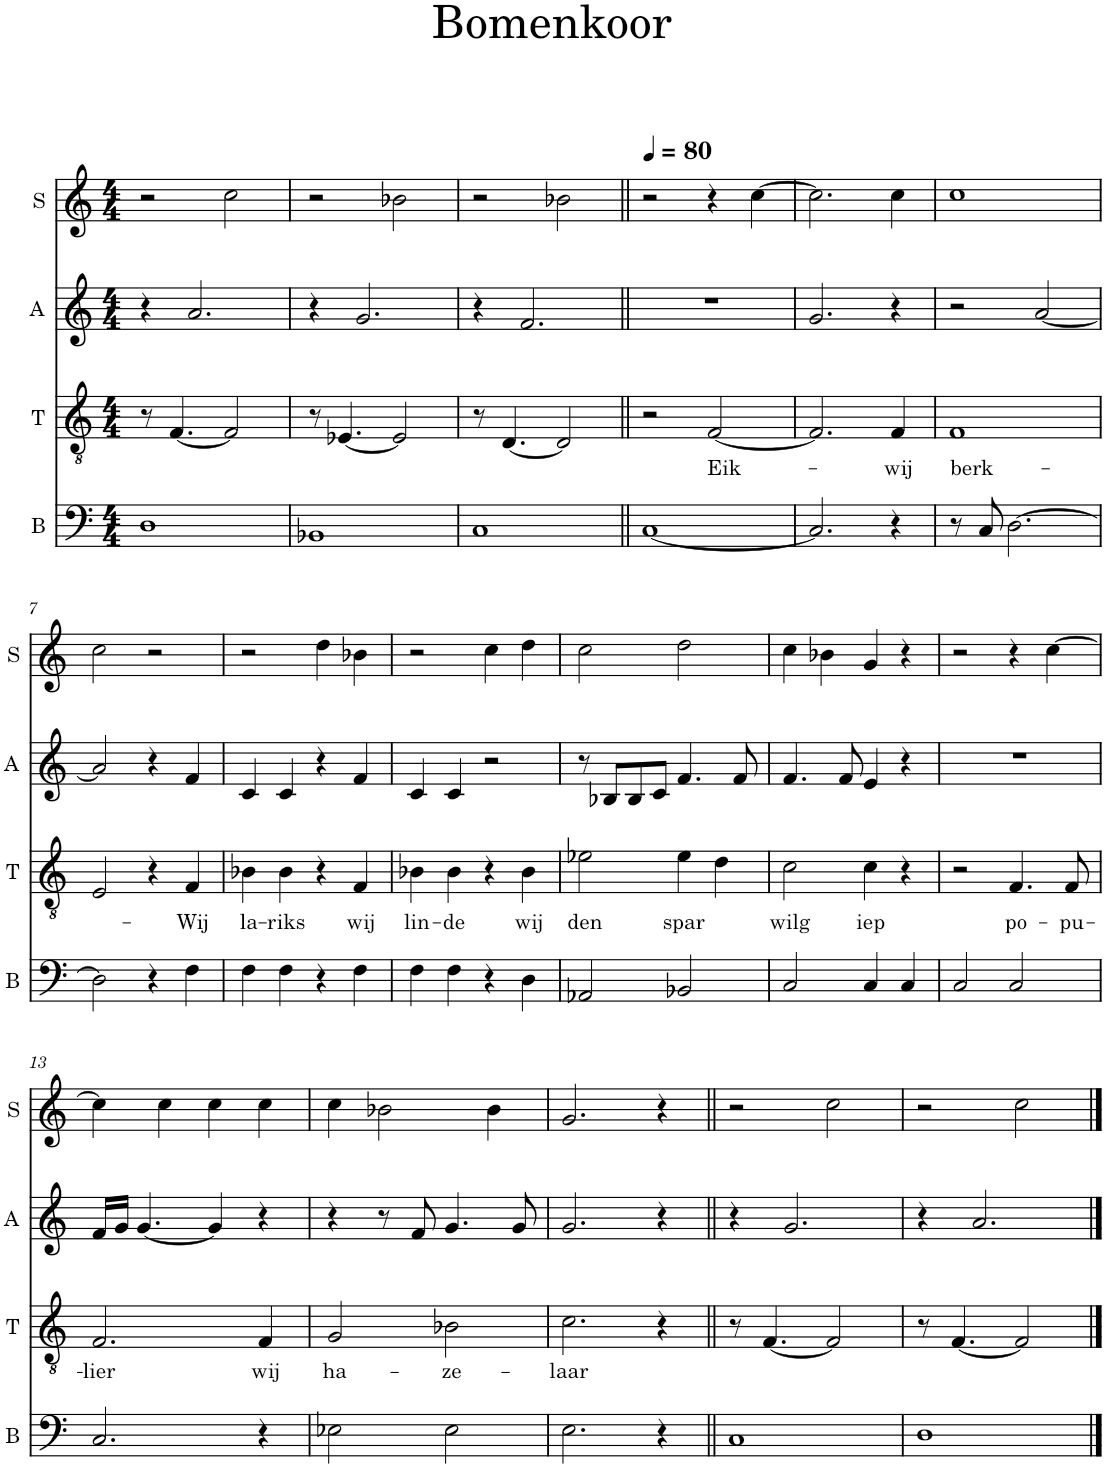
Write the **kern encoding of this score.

**kern	**kern	**text	**kern	**kern
*part4	*part3	*part3	*part2	*part1
*staff4	*staff3	*staff3	*staff2	*staff1
*I"B	*I"T	*	*I"A	*I"S
*I'B	*I'T	*	*I'A	*I'S
*clefF4	*clefGv2	*	*clefG2	*clefG2
*k[]	*k[]	*	*k[]	*k[]
*M4/4	*M4/4	*	*M4/4	*M4/4
=1	=1	=1	=1	=1
1D	8r	.	4r	2r
.	[4.F/	.	.	.
.	.	.	2.a/	.
.	2F/]	.	.	2cc\
=2	=2	=2	=2	=2
1BB-X	8r	.	4r	2r
.	[4.E-X/	.	.	.
.	.	.	2.g/	.
.	2E-/]	.	.	2b-X\
=3	=3	=3	=3	=3
1C	8r	.	4r	2r
.	[4.D/	.	.	.
.	.	.	2.f/	.
.	2D/]	.	.	2b-X\
=4||	=4||	=4||	=4||	=4||
*	*	*	*	*MM80
[1C	2r	.	1r	2r
!	!	!LO:LY:b	!	!
.	[2F/	Eik-	.	4r
.	.	.	.	[4cc\
=5	=5	=5	=5	=5
2.C/]	2.F/]	.	2.g/	2.cc\]
!	!	!LO:LY:b	!	!
4r	4F/	-wij	4r	4cc\
=6	=6	=6	=6	=6
!	!	!LO:LY:b	!	!
8r	1F	berk-	2r	1cc
8C/	.	.	.	.
[2.D\	.	.	.	.
.	.	.	[2a/	.
!!LO:LB:g=z
=7	=7	=7	=7	=7
2D\]	2E/	.	2a/]	2cc\
4r	4r	.	4r	2r
!	!	!LO:LY:b	!	!
4F\	4F/	-Wij	4f/	.
=8	=8	=8	=8	=8
!	!	!LO:LY:b	!	!
4F\	4B-X\	la-	4c/	2r
!	!	!LO:LY:b	!	!
4F\	4B-\	-riks	4c/	.
4r	4r	.	4r	4dd\
!	!	!LO:LY:b	!	!
4F\	4F/	wij	4f/	4b-X\
=9	=9	=9	=9	=9
!	!	!LO:LY:b	!	!
4F\	4B-X\	lin-	4c/	2r
!	!	!LO:LY:b	!	!
4F\	4B-\	-de	4c/	.
4r	4r	.	2r	4cc\
!	!	!LO:LY:b	!	!
4D\	4B-\	wij	.	4dd\
=10	=10	=10	=10	=10
!	!	!LO:LY:b	!	!
2AA-X/	2e-X\	den	8r	2cc\
.	.	.	8B-X/L	.
.	.	.	8B-/	.
.	.	.	8c/J	.
!	!	!LO:LY:b	!	!
2BB-X/	4e-\	spar	4.f/	2dd\
.	4d\	.	.	.
.	.	.	8f/	.
=11	=11	=11	=11	=11
!	!	!LO:LY:b	!	!
2C/	2c\	wilg	4.f/	4cc\
.	.	.	.	4b-X\
.	.	.	8f/	.
!	!	!LO:LY:b	!	!
4C/	4c\	iep	4e/	4g/
4C/	4r	.	4r	4r
=12	=12	=12	=12	=12
2C/	2r	.	1r	2r
!	!	!LO:LY:b	!	!
2C/	4.F/	po-	.	4r
.	.	.	.	[4cc\
!	!	!LO:LY:b	!	!
.	8F/	-pu-	.	.
!!LO:LB:g=z
=13	=13	=13	=13	=13
!	!	!LO:LY:b	!	!
2.C/	2.F/	-lier	16f/LL	4cc\]
.	.	.	16g/JJ	.
.	.	.	[4.g/	.
.	.	.	.	4cc\
.	.	.	4g/]	4cc\
!	!	!LO:LY:b	!	!
4r	4F/	wij	4r	4cc\
=14	=14	=14	=14	=14
!	!	!LO:LY:b	!	!
2E-X\	2G/	ha-	4r	4cc\
.	.	.	8r	2b-X\
.	.	.	8f/	.
!	!	!LO:LY:b	!	!
2E-\	2B-X\	-ze-	4.g/	.
.	.	.	.	4b-\
.	.	.	8g/	.
=15	=15	=15	=15	=15
!	!	!LO:LY:b	!	!
2.E\	2.c\	-laar	2.g/	2.g/
4r	4r	.	4r	4r
=16||	=16||	=16||	=16||	=16||
1C	8r	.	4r	2r
.	[4.F/	.	.	.
.	.	.	2.g/	.
.	2F/]	.	.	2cc\
=17	=17	=17	=17	=17
1D	8r	.	4r	2r
.	[4.F/	.	.	.
.	.	.	2.a/	.
.	2F/]	.	.	2cc\
==	==	==	==	==
*-	*-	*-	*-	*-
